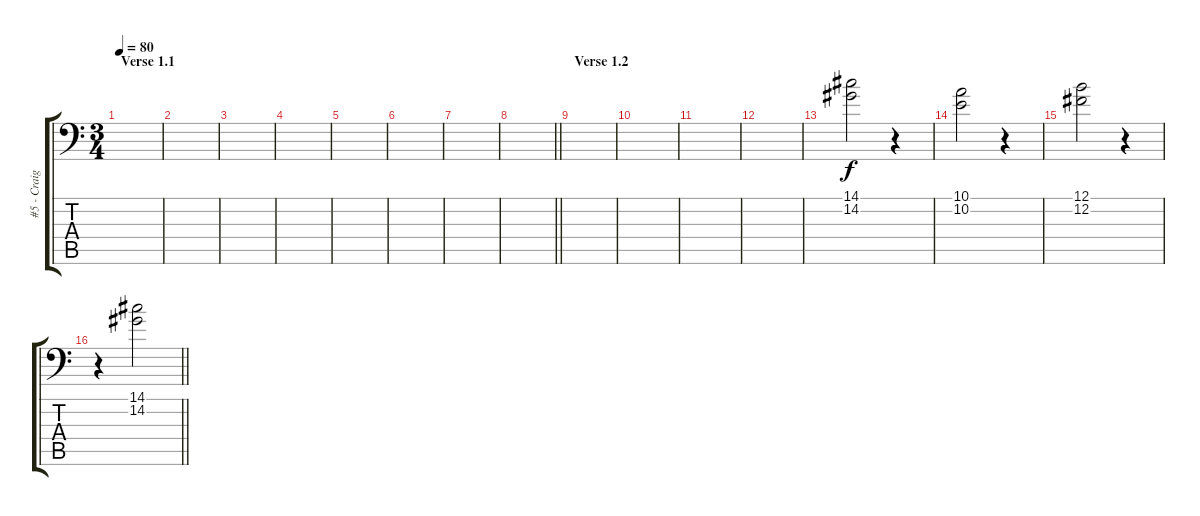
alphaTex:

\track ("#5 - Craig Jones" "#5 - Craig") {instrument brightacousticpiano}
\staff {score tabs}
\tuning (B3 Gb3 D3 A2 E2 A1) {hide}
\ts (3 4)
\section ("" "Verse 1.1")
\tempo 80
\clef f4
\ks c
|
|
|
|
|
|
|
\barLineRight lightlight
|
\section ("" "Verse 1.2")
|
|
|
|
(14.1 14.2).2{dy f volume 9} r.4 |
(10.1 10.2).2 r.4 |
(12.1 12.2).2 r.4 |
\barLineRight lightlight
r.4 (14.1 14.2).2
